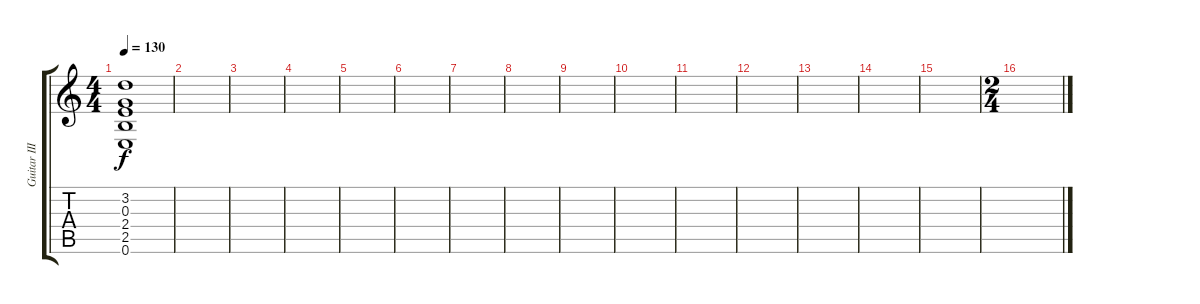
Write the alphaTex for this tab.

\track ("Guitar III" "Guitar III") {instrument distortionguitar}
\staff {score tabs}
\tuning (E4 B3 G3 D3 A2 E2) {hide}
\ts (4 4)
\tempo 130
\clef g2
\ks c
(3.2{t} 0.3{t} 2.4{t} 2.5{t} 0.6{t}).1{dy f volume 7} |
|
|
|
|
|
|
|
|
|
|
|
|
|
|
\ts (2 4)
